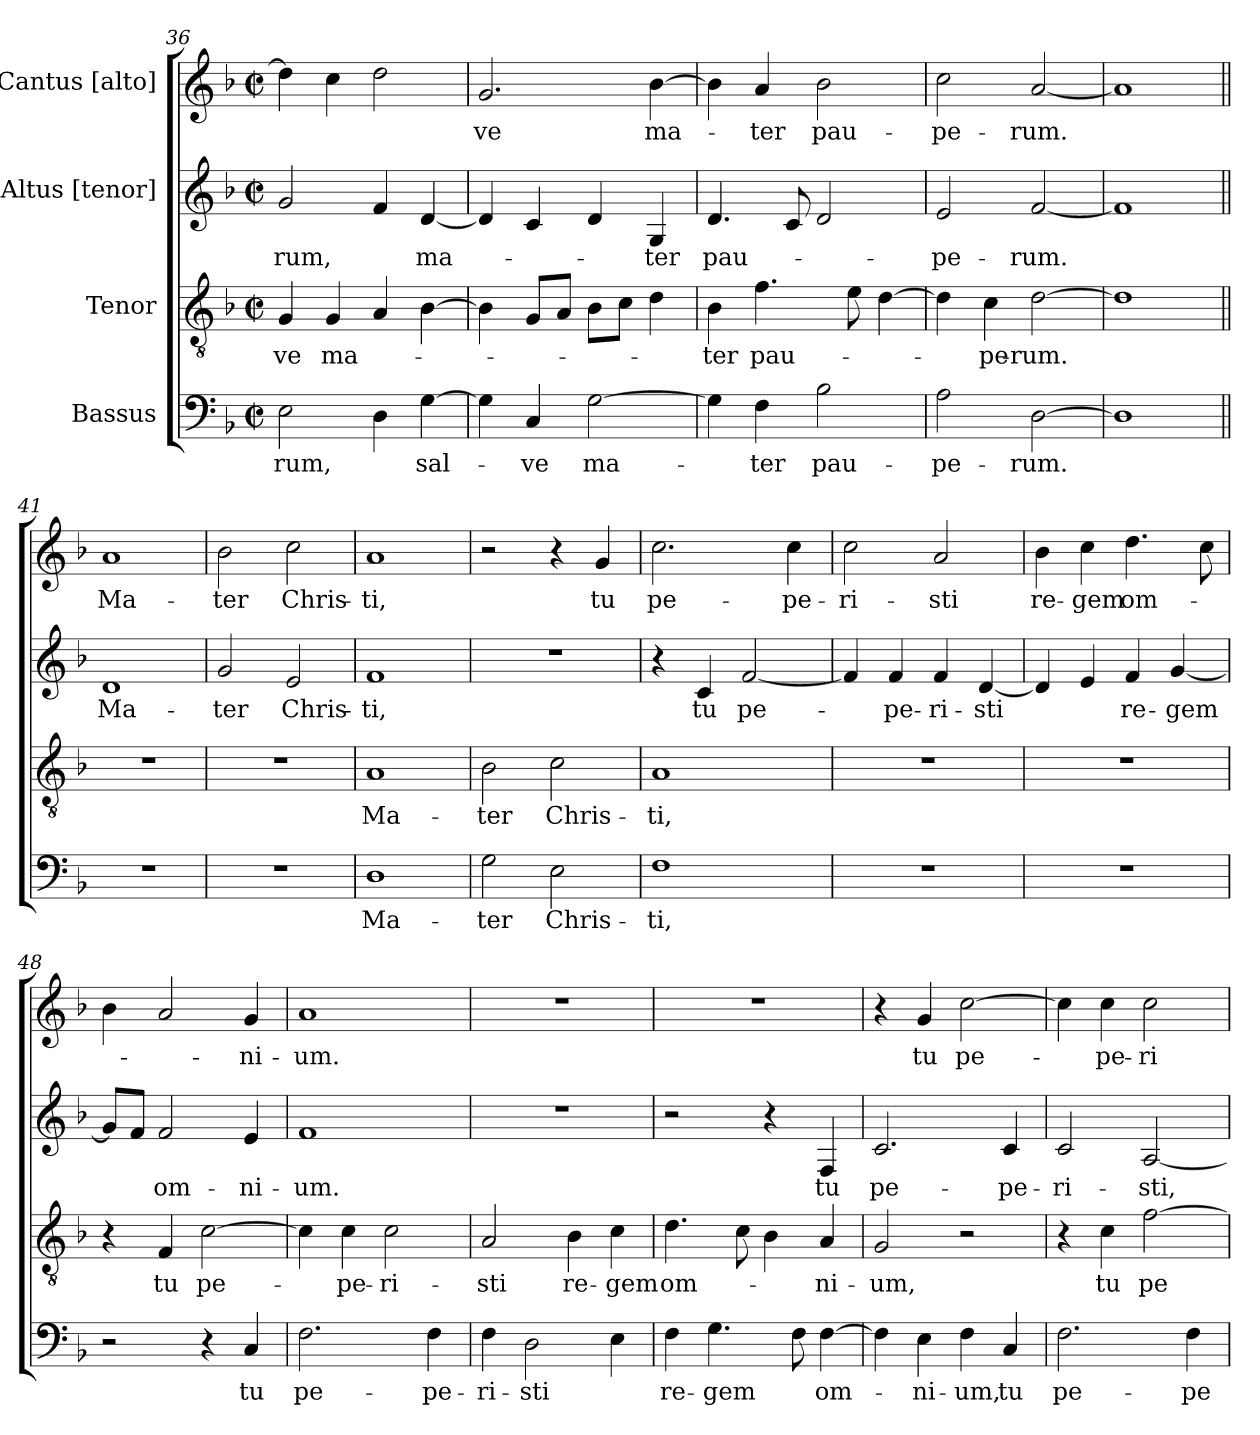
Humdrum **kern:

**kern	**text	**kern	**text	**kern	**text	**kern	**text
*part4	*part4	*part3	*part3	*part2	*part2	*part1	*part1
*staff4	*staff4	*staff3	*staff3	*staff2	*staff2	*staff1	*staff1
*I"Bassus	*	*I"Tenor	*	*I"Altus [tenor]	*	*I"Cantus [alto]	*
*clefF4	*	*clefGv2	*	*clefG2	*	*clefG2	*
*k[b-]	*	*k[b-]	*	*k[b-]	*	*k[b-]	*
*F:	*	*F:	*	*F:	*	*F:	*
*M2/2	*	*M2/2	*	*M2/2	*	*M2/2	*
*met(c|)	*	*met(c|)	*	*met(c|)	*	*met(c|)	*
=36	=36	=36	=36	=36	=36	=36	=36
2E\	-rum,	4G/	-ve	2g/	-rum,	4dd\]	.
.	.	4G/	ma-	.	.	4cc\	.
4D\	.	4A/	.	4f/	.	2dd\	.
[4G\	sal-	[4B-\	.	[4d/	ma-	.	.
=37	=37	=37	=37	=37	=37	=37	=37
4G\]	.	4B-\]	.	4d/]	.	2.g/	-ve
4C/	-ve	8G/L	.	4c/	.	.	.
.	.	8A/J	.	.	.	.	.
[2G\	ma-	8B-\L	.	4d/	.	.	.
.	.	8c\J	.	.	.	.	.
.	.	4d\	.	4G/	-ter	[4b-\	ma-
=38	=38	=38	=38	=38	=38	=38	=38
4G\]	.	4B-\	-ter	4.d/	pau-	4b-\]	.
4F\	-ter	4.f\	pau-	.	.	4a/	-ter
.	.	.	.	8c/	.	.	.
2B-\	pau-	.	.	2d/	.	2b-\	pau-
.	.	8e\	.	.	.	.	.
.	.	[4d\	.	.	.	.	.
=39	=39	=39	=39	=39	=39	=39	=39
2A\	-pe-	4d\]	.	2e/	-pe-	2cc\	-pe-
.	.	4c\	-pe-	.	.	.	.
[2D\	-rum.	[2d\	-rum.	[2f/	-rum.	[2a/	-rum.
=40	=40	=40	=40	=40	=40	=40	=40
1D]	.	1d]	.	1f]	.	1a]	.
=41||	=41||	=41||	=41||	=41||	=41||	=41||	=41||
1r	.	1r	.	1d	Ma-	1a	Ma-
!!LO:PB:g=z
=42	=42	=42	=42	=42	=42	=42	=42
1r	.	1r	.	2g/	-ter	2b-\	-ter
.	.	.	.	2e/	Chris-	2cc\	Chris-
=43	=43	=43	=43	=43	=43	=43	=43
1D	Ma-	1A	Ma-	1f	-ti,	1a	-ti,
=44	=44	=44	=44	=44	=44	=44	=44
2G\	-ter	2B-\	-ter	1r	.	2r	.
2E\	Chris-	2c\	Chris-	.	.	4r	.
.	.	.	.	.	.	4g/	tu
=45	=45	=45	=45	=45	=45	=45	=45
1F	-ti,	1A	-ti,	4r	.	2.cc\	pe-
.	.	.	.	4c/	tu	.	.
.	.	.	.	[2f/	pe-	.	.
.	.	.	.	.	.	4cc\	-pe-
=46	=46	=46	=46	=46	=46	=46	=46
1r	.	1r	.	4f/]	.	2cc\	-ri-
.	.	.	.	4f/	-pe-	.	.
.	.	.	.	4f/	-ri-	2a/	-sti
.	.	.	.	[4d/	-sti	.	.
=47	=47	=47	=47	=47	=47	=47	=47
1r	.	1r	.	4d/]	.	4b-\	re-
.	.	.	.	4e/	.	4cc\	-gem
.	.	.	.	4f/	re-	4.dd\	om-
.	.	.	.	[4g/	-gem	.	.
.	.	.	.	.	.	8cc\	.
=48	=48	=48	=48	=48	=48	=48	=48
2r	.	4r	.	8g/L]	.	4b-\	.
.	.	.	.	8f/J	.	.	.
.	.	4F/	tu	2f/	om-	2a/	.
4r	.	[2c\	pe-	.	.	.	.
4C/	tu	.	.	4e/	-ni-	4g/	-ni-
!!LO:LB:g=z
=49	=49	=49	=49	=49	=49	=49	=49
2.F\	pe-	4c\]	.	1f	-um.	1a	-um.
.	.	4c\	-pe-	.	.	.	.
.	.	2c\	-ri-	.	.	.	.
4F\	-pe-	.	.	.	.	.	.
=50	=50	=50	=50	=50	=50	=50	=50
4F\	-ri-	2A/	-sti	1r	.	1r	.
2D\	-sti	.	.	.	.	.	.
.	.	4B-\	re-	.	.	.	.
4E\	.	4c\	-gem	.	.	.	.
=51	=51	=51	=51	=51	=51	=51	=51
4F\	re-	4.d\	om-	2r	.	1r	.
4.G\	-gem	.	.	.	.	.	.
.	.	8c\	.	.	.	.	.
.	.	4B-\	.	4r	.	.	.
8F\	.	.	.	.	.	.	.
[4F\	om-	4A/	-ni-	4F/	tu	.	.
=52	=52	=52	=52	=52	=52	=52	=52
4F\]	.	2G/	-um,	2.c/	pe-	4r	.
4E\	-ni-	.	.	.	.	4g/	tu
4F\	-um,	2r	.	.	.	[2cc\	pe-
4C/	tu	.	.	4c/	-pe-	.	.
=53	=53	=53	=53	=53	=53	=53	=53
2.F\	pe-	4r	.	2c/	-ri-	4cc\]	.
.	.	4c\	tu	.	.	4cc\	-pe-
.	.	[2f\	pe-	[2A/	-sti,-	2cc\	-ri-
4F\	-pe-	.	.	.	.	.	.
=	=	=	=	=	=	=	=
*-	*-	*-	*-	*-	*-	*-	*-
